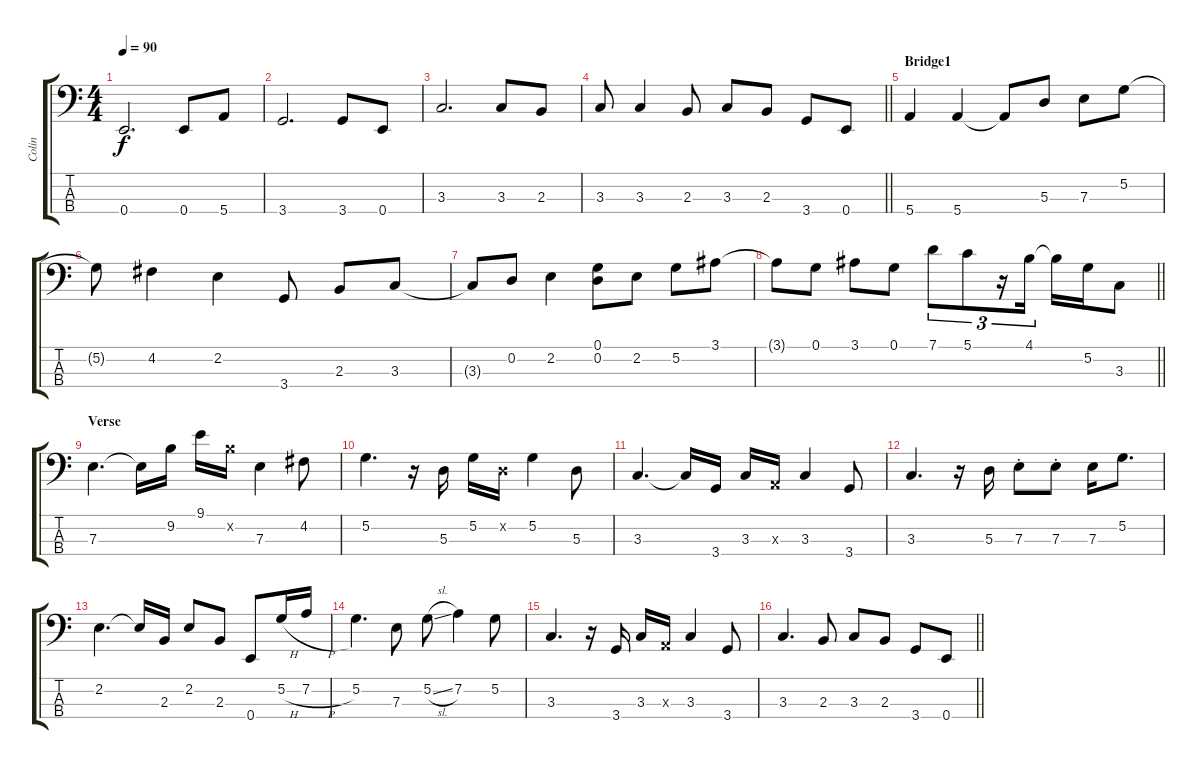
\track ("Colin" "Colin") {instrument electricbassfinger}
\staff {score tabs}
\tuning (G2 D2 A1 E1) {hide}
\ts (4 4)
\tempo 90
\clef f4
\ks c
0.4.2{d dy f} 0.4.8 5.4.8 |
3.4.2{d} 3.4.8 0.4.8 |
3.3.2{d} 3.3.8 2.3.8 |
\barLineRight lightlight
3.3.8 3.3.4 2.3.8 3.3.8 2.3.8 3.4.8 0.4.8 |
\section ("" "Bridge1")
5.4.4 5.4.4 5.4{t}.8 5.3.8 7.3.8 5.2.8 |
5.2{t}.8 4.2.4 2.2.4 3.4.8 2.3.8 3.3.8 |
3.3{t}.8 0.2.8 2.2.4 (0.1 0.2).8 2.2.8 5.2.8 3.1.8 |
\barLineRight lightlight
3.1{t}.8 0.1.8 3.1.8 0.1.8 7.1.8{tu (3 2)} 5.1.8{tu (3 2)} r.16{tu (3 2)} 4.1.16{tu (3 2)} 4.1{t}.16 5.2.16 3.3.8 |
\section ("" "Verse")
7.3.4{d} 7.3{t}.16 9.2.16 9.1.16 9.2{x}.16 7.3.4 4.2.8 |
5.2.4{d} r.16 5.3.16 5.2.16 0.2{x}.16 5.2.4 5.3.8 |
3.3.4{d} 3.3{t}.16 3.4.16 3.3.16 0.3{x}.16 3.3.4 3.4.8 |
3.3.4{d} r.16 5.3.16 7.3{st}.8 7.3{st}.8 7.3.16 5.2.8{d} |
2.2.4{d} 2.2{t}.16 2.3.16 2.2.8 2.3.8 0.4.8 5.2{h}.16 7.2{h}.16 |
5.2.4{d} 7.3.8 5.2{sl}.8 7.2.4 5.2.8 |
3.3.4{d} r.16 3.4.16 3.3.16 0.3{x}.16 3.3.4 3.4.8 |
\barLineRight lightlight
3.3.4{d} 2.3.8 3.3.8 2.3.8 3.4.8 0.4.8
